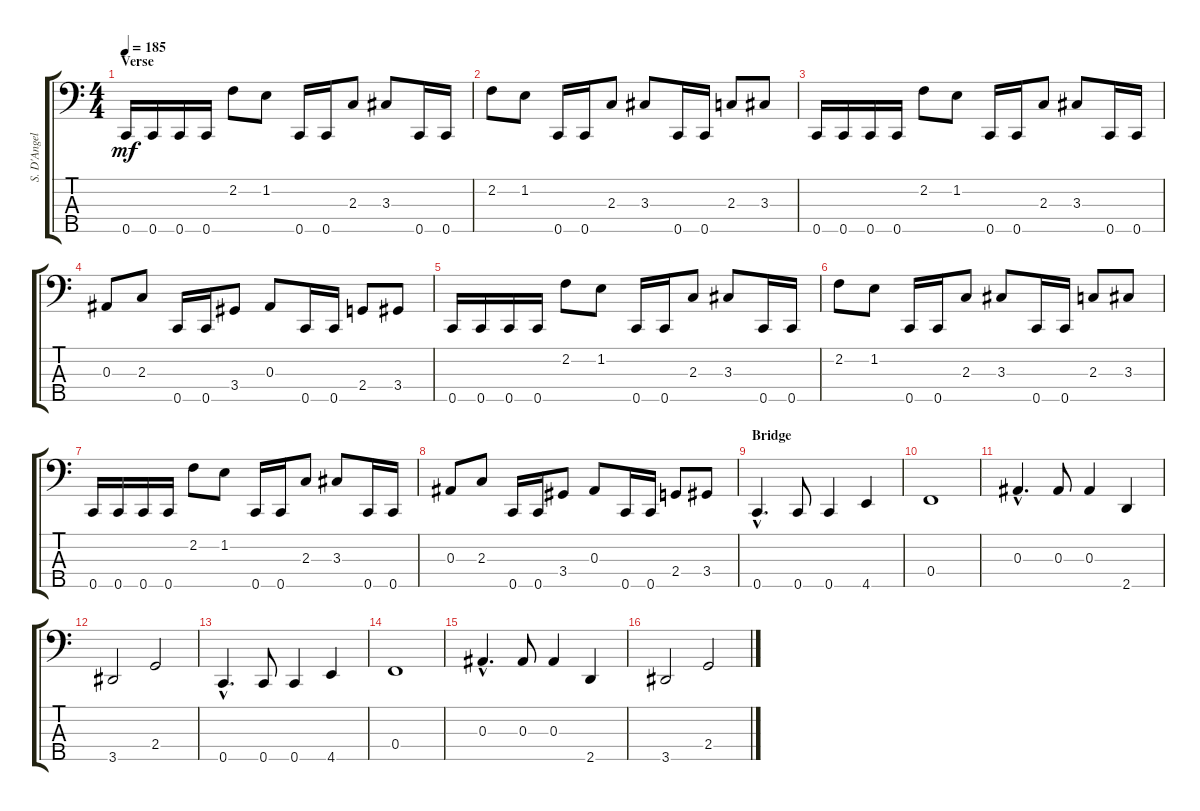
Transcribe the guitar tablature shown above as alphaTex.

\track ("S. D'Angelo" "S. D'Angel") {instrument electricbasspick}
\staff {score tabs}
\tuning (Ab2 Eb2 Bb1 F1 C1) {hide}
\ts (4 4)
\section ("" "Verse")
\tempo 185
\clef f4
\ks c
0.5.16{dy mf} 0.5.16 0.5.16 0.5.16 2.2.8 1.2.8 0.5.16 0.5.16 2.3.8 3.3.8 0.5.16 0.5.16 |
2.2.8 1.2.8 0.5.16 0.5.16 2.3.8 3.3.8 0.5.16 0.5.16 2.3.8 3.3.8 |
0.5.16 0.5.16 0.5.16 0.5.16 2.2.8 1.2.8 0.5.16 0.5.16 2.3.8 3.3.8 0.5.16 0.5.16 |
0.3.8 2.3.8 0.5.16 0.5.16 3.4.8 0.3.8 0.5.16 0.5.16 2.4.8 3.4.8 |
0.5.16 0.5.16 0.5.16 0.5.16 2.2.8 1.2.8 0.5.16 0.5.16 2.3.8 3.3.8 0.5.16 0.5.16 |
2.2.8 1.2.8 0.5.16 0.5.16 2.3.8 3.3.8 0.5.16 0.5.16 2.3.8 3.3.8 |
0.5.16 0.5.16 0.5.16 0.5.16 2.2.8 1.2.8 0.5.16 0.5.16 2.3.8 3.3.8 0.5.16 0.5.16 |
0.3.8 2.3.8 0.5.16 0.5.16 3.4.8 0.3.8 0.5.16 0.5.16 2.4.8 3.4.8 |
\section ("" "Bridge")
0.5{hac}.4{d} 0.5.8 0.5.4 4.5.4 |
0.4.1 |
0.3{hac}.4{d} 0.3.8 0.3.4 2.5.4 |
3.5.2 2.4.2 |
0.5{hac}.4{d} 0.5.8 0.5.4 4.5.4 |
0.4.1 |
0.3{hac}.4{d} 0.3.8 0.3.4 2.5.4 |
3.5.2 2.4.2
